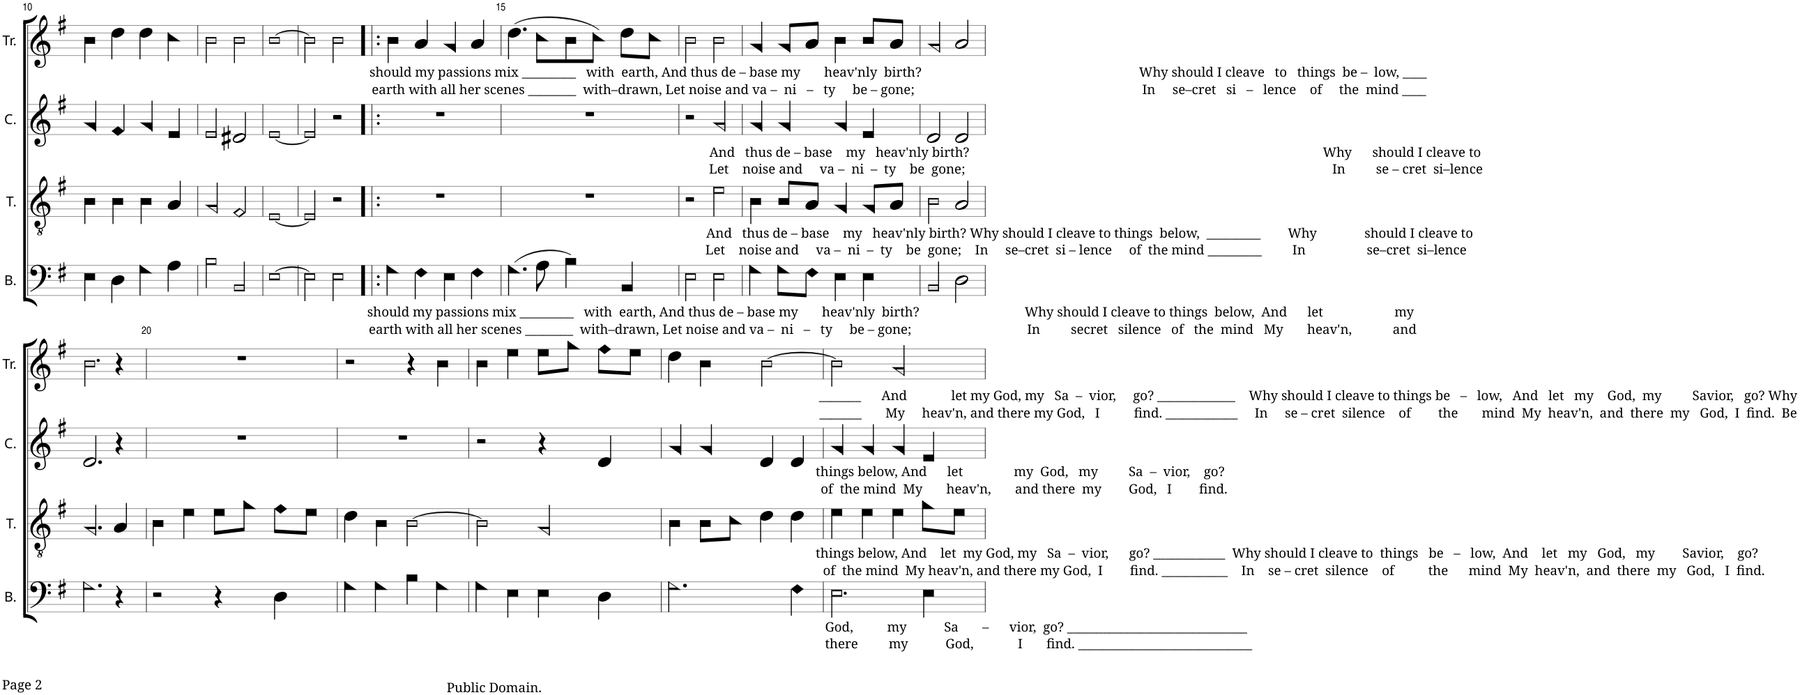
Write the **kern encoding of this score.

**kern	**kern	**kern	**kern
*part4	*part3	*part2	*part1
*staff4	*staff3	*staff2	*staff1
*I"Bass	*I"Tenor	*I"Counter	*I"Treble
*I'B.	*I'T.	*I'C.	*I'Tr.
!!LO:PB:g=z
*clefF4	*clefGv2	*clefG2	*clefG2
*k[f#]	*k[f#]	*k[f#]	*k[f#]
*M4/4	*M4/4	*M4/4	*M4/4
*met(c)	*met(c)	*met(c)	*met(c)
=10	=10	=10	=10
4E\	4B\	4g!/	4b\
4D!\	4B\	4f#!/	4dd!\
4G!\	4B\	4g!/	4dd!\
4A!\	4A!/	4e/	4cc!\
=11	=11	=11	=11
2B\	2G!/	2e/	2b\
2BB/	2F#!/	2d#X!/	2b\
=12	=12	=12	=12
[1E	[1E	[1e	[1b
=13	=13	=13	=13
2E\]	2E/]	2e/]	2b\]
2E\	2r	2r	2b\
=14!|:	=14!|:	=14!|:	=14!|:
!	!	!	!LO:TX:b:t=should my passions mix _________   with  earth, And thus de – base my       heav'nly  birth?                                                                Why should I cleave   to   things  be –  low, ____
!	!	!	!LO:TX:b:t=earth with all her scenes ________  with–drawn, Let noise and va –  ni   –   ty     be – gone;                                                                   In     se–cret   si   –   lence    of     the  mind ____
!LO:TX:b:t=should my passions mix _________   with  earth, And thus de – base my       heav'nly  birth?                               Why should I cleave to things  below,  And      let                     my	!	!	!
!LO:TX:b:t=earth with all her scenes ________  with–drawn, Let noise and va –  ni   –   ty     be – gone;                                  In         secret   silence   of   the  mind   My       heav'n,            and	!	!	!
4G!\	1r	1r	4b\
4F#!\	.	.	4a!/
4E\	.	.	4g!/
4F#!\	.	.	4a!/
=15	=15	=15	=15
(4.G!\	1r	1r	(4.dd!\
8A!\	.	.	8cc!\L
4B\)	.	.	8b\
.	.	.	8cc!\J)
4BB/	.	.	8dd!\L
.	.	.	8cc!\J
=16	=16	=16	=16
2E\	2r	2r	2b\
!	!	!LO:TX:b:t=And   thus de – base    my   heav'nly birth?                                                                                                        Why      should I cleave to	!
!	!	!LO:TX:b:t=Let    noise and     va –  ni  –  ty    be  gone;                                                                                                            In         se – cret  si–lence	!
!	!LO:TX:b:t=And   thus de – base    my   heav'nly birth? Why should I cleave to things  below,  _________        Why              should I cleave to	!	!
!	!LO:TX:b:t=Let    noise and     va –  ni  –  ty    be  gone;    In     se–cret  si – lence     of  the mind _________         In                  se–cret  si–lence	!	!
2E\	2e\	2g!/	2b\
=17	=17	=17	=17
4G!\	4B\	4g!/	4g!/
8G!\L	8B/L	4g!/	8g!/L
8F#!\J	8A!/J	.	8a!/J
4E\	4G!/	4g!/	4b\
4E\	8G!/L	4e/	8b/L
.	8A!/J	.	8a!/J
=18	=18	=18	=18
2BB/	2B\	2d!/	2g!/
2D!\	2A!/	2d!/	2a!/
!!LO:LB:g=z
=19	=19	=19	=19
2.G!\	2.G!/	2.d!/	2.b\
4r	4A!/	4r	4r
=20	=20	=20	=20
2r	4B\	1r	1r
.	4e\	.	.
4r	8e\L	.	.
.	8g!\J	.	.
4D!\	8f#!\L	.	.
.	8e\J	.	.
=21	=21	=21	=21
4G!\	4d!\	1r	2r
4G!\	4B\	.	.
4B\	[2B\	.	4r
4G!\	.	.	4b\
=22	=22	=22	=22
4G!\	2B\]	2r	4b\
4E\	.	.	4ee\
4E\	2G!/	4r	8ee\L
.	.	.	8gg!\J
4D!\	.	4d!/	8ff#!\L
.	.	.	8ee\J
=23	=23	=23	=23
2.G!\	4B\	4g!/	4dd!\
.	8B\L	4g!/	4b\
.	8c!\J	.	.
.	4d!\	4d!/	[2b\
4F#!\	4d!\	4d!/	.
=24	=24	=24	=24
!	!	!	!LO:TX:b:t=_______      And             let my God, my   Sa  –  vior,     go? _____________    Why should I cleave to things be   –   low,   And   let   my    God,  my         Savior,   go? Why
!	!	!	!LO:TX:b:t=_______       My     heav'n, and there my God,   I          find. ____________     In     se – cret  silence    of        the       mind  My  heav'n,  and  there  my   God,  I  find.  Be
!	!	!LO:TX:b:t=things below, And      let               my  God,   my         Sa  –  vior,    go?	!
!	!	!LO:TX:b:t=of  the mind  My       heav'n,       and there  my        God,   I        find.	!
!	!LO:TX:b:t=things below, And    let  my God, my   Sa  –  vior,      go? ____________  Why should I cleave to  things   be   –   low,  And    let   my   God,   my        Savior,    go?	!	!
!	!LO:TX:b:t=of  the mind  My heav'n, and there my God,  I        find. ___________    In    se – cret  silence    of          the      mind  My  heav'n,  and  there  my   God,   I  find.	!	!
!LO:TX:b:t=God,          my           Sa       –      vior,  go? ______________________________	!	!	!
!LO:TX:b:t=there         my           God,             I       find. _____________________________	!	!	!
2.E\	4e\	4g!/	2b\]
.	4e\	4g!/	.
.	4e\	4g!/	2g!/
4E\	8g!\L	4e/	.
.	8e\J	.	.
=	=	=	=
*-	*-	*-	*-
